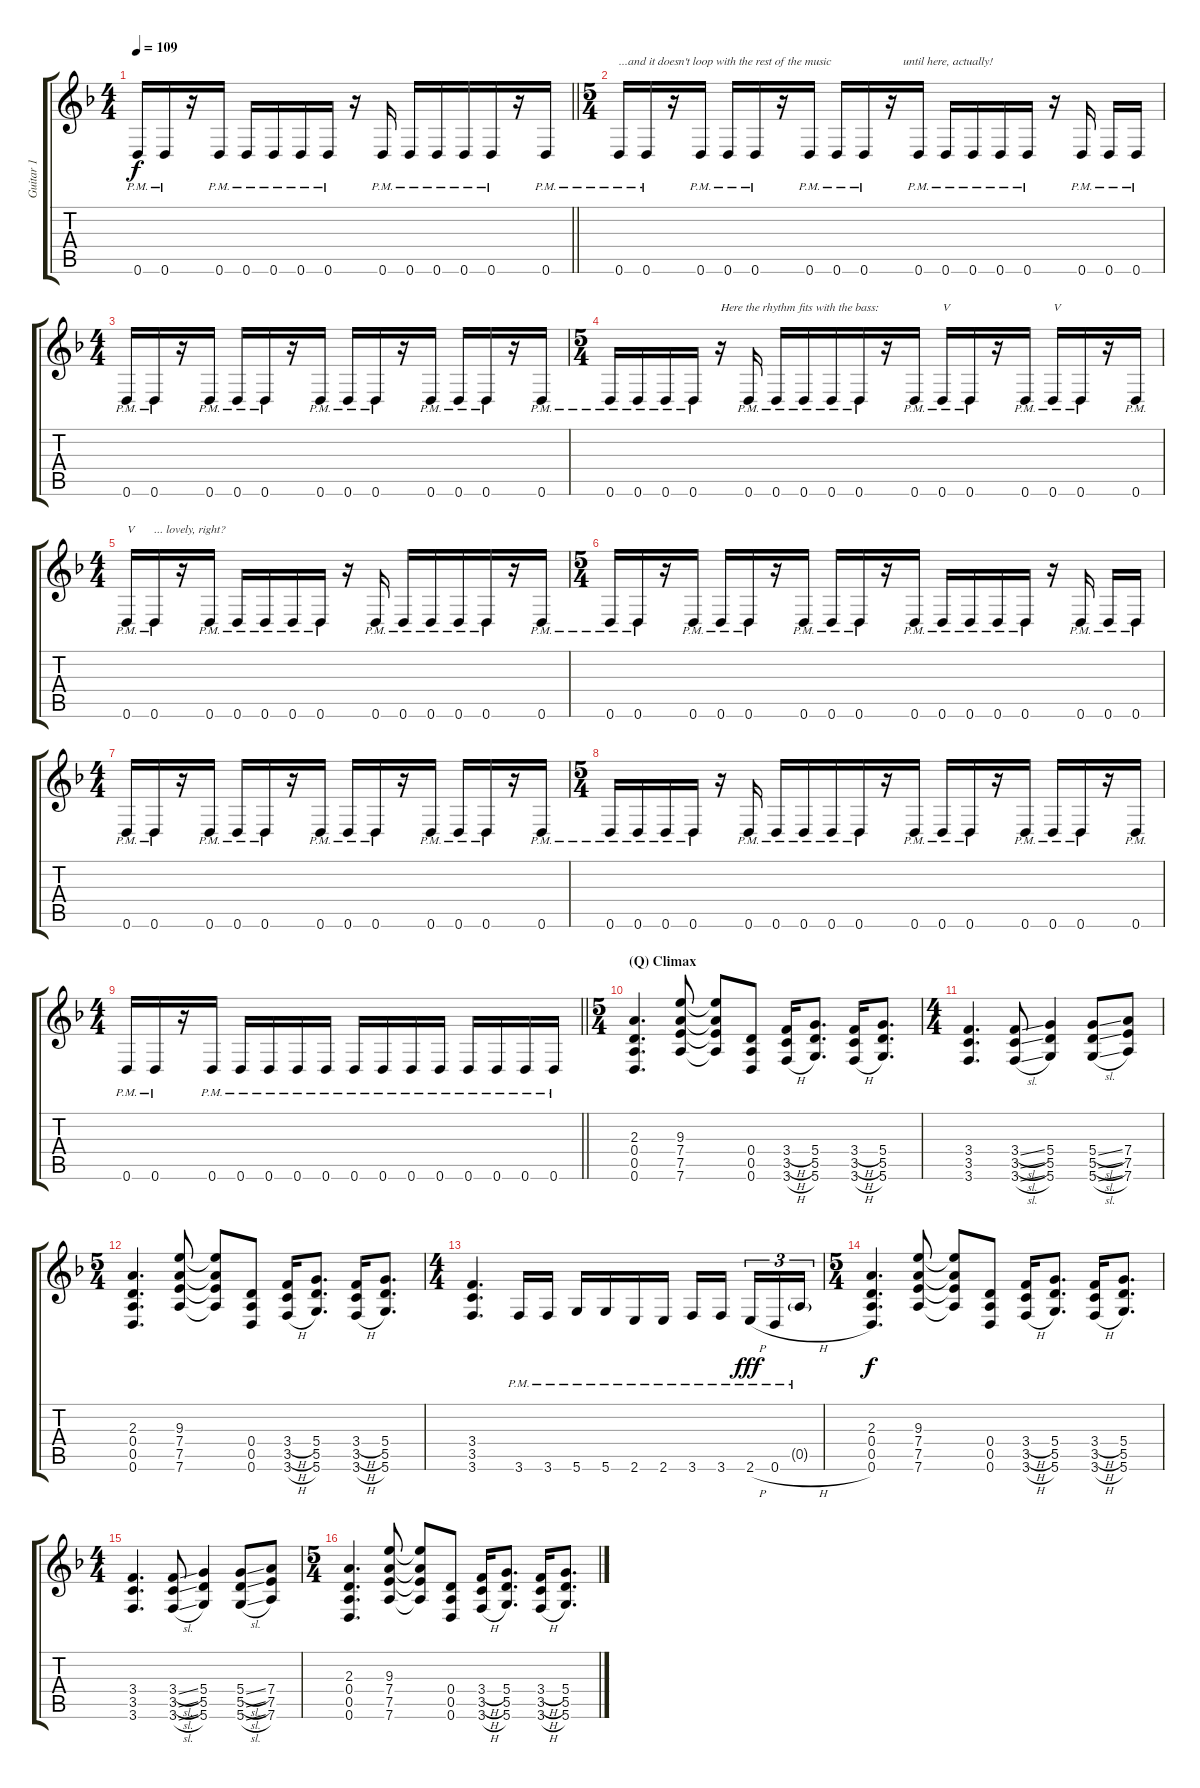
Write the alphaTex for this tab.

\track ("Guitar 1" "Guitar 1") {instrument distortionguitar}
\staff {score tabs}
\tuning (E4 B3 G3 D3 A2 D2) {hide}
\ts (4 4)
\tempo 109
\clef g2
\barLineRight lightlight
\ks dminor
0.6{pm}.16{dy f} 0.6{pm}.16 r.16 0.6{pm}.16 0.6{pm}.16 0.6{pm}.16 0.6{pm}.16 0.6{pm}.16 r.16 0.6{pm}.16{beam split} 0.6{pm}.16 0.6{pm}.16{beam merge} 0.6{pm}.16 0.6{pm}.16 r.16 0.6{pm}.16 |
\ts (5 4)
0.6{pm}.16{txt "...and it doesn't loop with the rest of the music"} 0.6{pm}.16 r.16 0.6{pm}.16 0.6{pm}.16 0.6{pm}.16 r.16 0.6{pm}.16 0.6{pm}.16 0.6{pm}.16 r.16{txt "    until here, actually!"} 0.6{pm}.16 0.6{pm}.16 0.6{pm}.16 0.6{pm}.16 0.6{pm}.16 r.16 0.6{pm}.16{beam split} 0.6{pm}.16 0.6{pm}.16 |
\ts (4 4)
0.6{pm}.16 0.6{pm}.16 r.16 0.6{pm}.16 0.6{pm}.16 0.6{pm}.16 r.16 0.6{pm}.16 0.6{pm}.16 0.6{pm}.16 r.16 0.6{pm}.16 0.6{pm}.16 0.6{pm}.16 r.16 0.6{pm}.16 |
\ts (5 4)
0.6{pm}.16 0.6{pm}.16 0.6{pm}.16 0.6{pm}.16 r.16{txt "Here the rhythm fits with the bass:"} 0.6{pm}.16{beam split} 0.6{pm}.16 0.6{pm}.16{beam merge} 0.6{pm}.16 0.6{pm}.16 r.16 0.6{pm}.16 0.6{pm}.16{txt "V"} 0.6{pm}.16 r.16 0.6{pm}.16 0.6{pm}.16{txt "V"} 0.6{pm}.16 r.16 0.6{pm}.16 |
\ts (4 4)
0.6{pm}.16{txt "V"} 0.6{pm}.16{txt "... lovely, right?"} r.16 0.6{pm}.16 0.6{pm}.16 0.6{pm}.16 0.6{pm}.16 0.6{pm}.16 r.16 0.6{pm}.16{beam split} 0.6{pm}.16 0.6{pm}.16{beam merge} 0.6{pm}.16 0.6{pm}.16 r.16 0.6{pm}.16 |
\ts (5 4)
0.6{pm}.16 0.6{pm}.16 r.16 0.6{pm}.16 0.6{pm}.16 0.6{pm}.16 r.16 0.6{pm}.16 0.6{pm}.16 0.6{pm}.16 r.16 0.6{pm}.16 0.6{pm}.16 0.6{pm}.16 0.6{pm}.16 0.6{pm}.16 r.16 0.6{pm}.16{beam split} 0.6{pm}.16 0.6{pm}.16 |
\ts (4 4)
0.6{pm}.16 0.6{pm}.16 r.16 0.6{pm}.16 0.6{pm}.16 0.6{pm}.16 r.16 0.6{pm}.16 0.6{pm}.16 0.6{pm}.16 r.16 0.6{pm}.16 0.6{pm}.16 0.6{pm}.16 r.16 0.6{pm}.16 |
\ts (5 4)
0.6{pm}.16 0.6{pm}.16 0.6{pm}.16 0.6{pm}.16 r.16 0.6{pm}.16{beam split} 0.6{pm}.16 0.6{pm}.16{beam merge} 0.6{pm}.16 0.6{pm}.16 r.16 0.6{pm}.16 0.6{pm}.16 0.6{pm}.16 r.16 0.6{pm}.16 0.6{pm}.16 0.6{pm}.16 r.16 0.6{pm}.16 |
\ts (4 4)
\barLineRight lightlight
0.6{pm}.16 0.6{pm}.16 r.16 0.6{pm}.16 0.6{pm}.16 0.6{pm}.16 0.6{pm}.16 0.6{pm}.16 0.6{pm}.16 0.6{pm}.16 0.6{pm}.16 0.6{pm}.16 0.6{pm}.16 0.6{pm}.16 0.6{pm}.16 0.6{pm}.16 |
\ts (5 4)
\section ("" "(Q) Climax")
(2.3 0.4 0.5 0.6).4{d} (9.3 7.4 7.5 7.6).8 (9.3{t} 7.4{t} 7.5{t} 7.6{t}).8 (0.4 0.5 0.6).8 (3.4{h} 3.5{h} 3.6{h}).16 (5.4 5.5 5.6).8{d} (3.4{h} 3.5{h} 3.6{h}).16 (5.4 5.5 5.6).8{d} |
\ts (4 4)
(3.4 3.5 3.6).4{d} (3.4{sl} 3.5{sl} 3.6{sl}).8 (5.4 5.5 5.6).4 (5.4{sl} 5.5{sl} 5.6{sl}).8 (7.4 7.5 7.6).8 |
\ts (5 4)
(2.3 0.4 0.5 0.6).4{d} (9.3 7.4 7.5 7.6).8{beam split} (9.3{t} 7.4{t} 7.5{t} 7.6{t}).8 (0.4 0.5 0.6).8 (3.4{h} 3.5{h} 3.6{h}).16 (5.4 5.5 5.6).8{d} (3.4{h} 3.5{h} 3.6{h}).16 (5.4 5.5 5.6).8{d} |
\ts (4 4)
(3.4 3.5 3.6).4{d} 3.6{pm}.16 3.6{pm}.16 5.6{pm}.16 5.6{pm}.16 2.6{pm}.16 2.6{pm}.16 3.6{pm}.16 3.6{pm}.16{beam split} 2.6{h pm}.16{tu (3 2) dy fff} 0.6{h pm}.16{tu (3 2)} 0.5{g pm}.16{tu (3 2)} |
\ts (5 4)
(2.3 0.4 0.5 0.6).4{d dy f} (9.3 7.4 7.5 7.6).8{beam split} (9.3{t} 7.4{t} 7.5{t} 7.6{t}).8 (0.4 0.5 0.6).8 (3.4{h} 3.5{h} 3.6{h}).16 (5.4 5.5 5.6).8{d} (3.4{h} 3.5{h} 3.6{h}).16 (5.4 5.5 5.6).8{d} |
\ts (4 4)
(3.4 3.5 3.6).4{d} (3.4{sl} 3.5{sl} 3.6{sl}).8 (5.4 5.5 5.6).4 (5.4{sl} 5.5{sl} 5.6{sl}).8 (7.4 7.5 7.6).8 |
\ts (5 4)
(2.3 0.4 0.5 0.6).4{d} (9.3 7.4 7.5 7.6).8{beam split} (9.3{t} 7.4{t} 7.5{t} 7.6{t}).8 (0.4 0.5 0.6).8 (3.4{h} 3.5{h} 3.6{h}).16 (5.4 5.5 5.6).8{d} (3.4{h} 3.5{h} 3.6{h}).16 (5.4 5.5 5.6).8{d}
